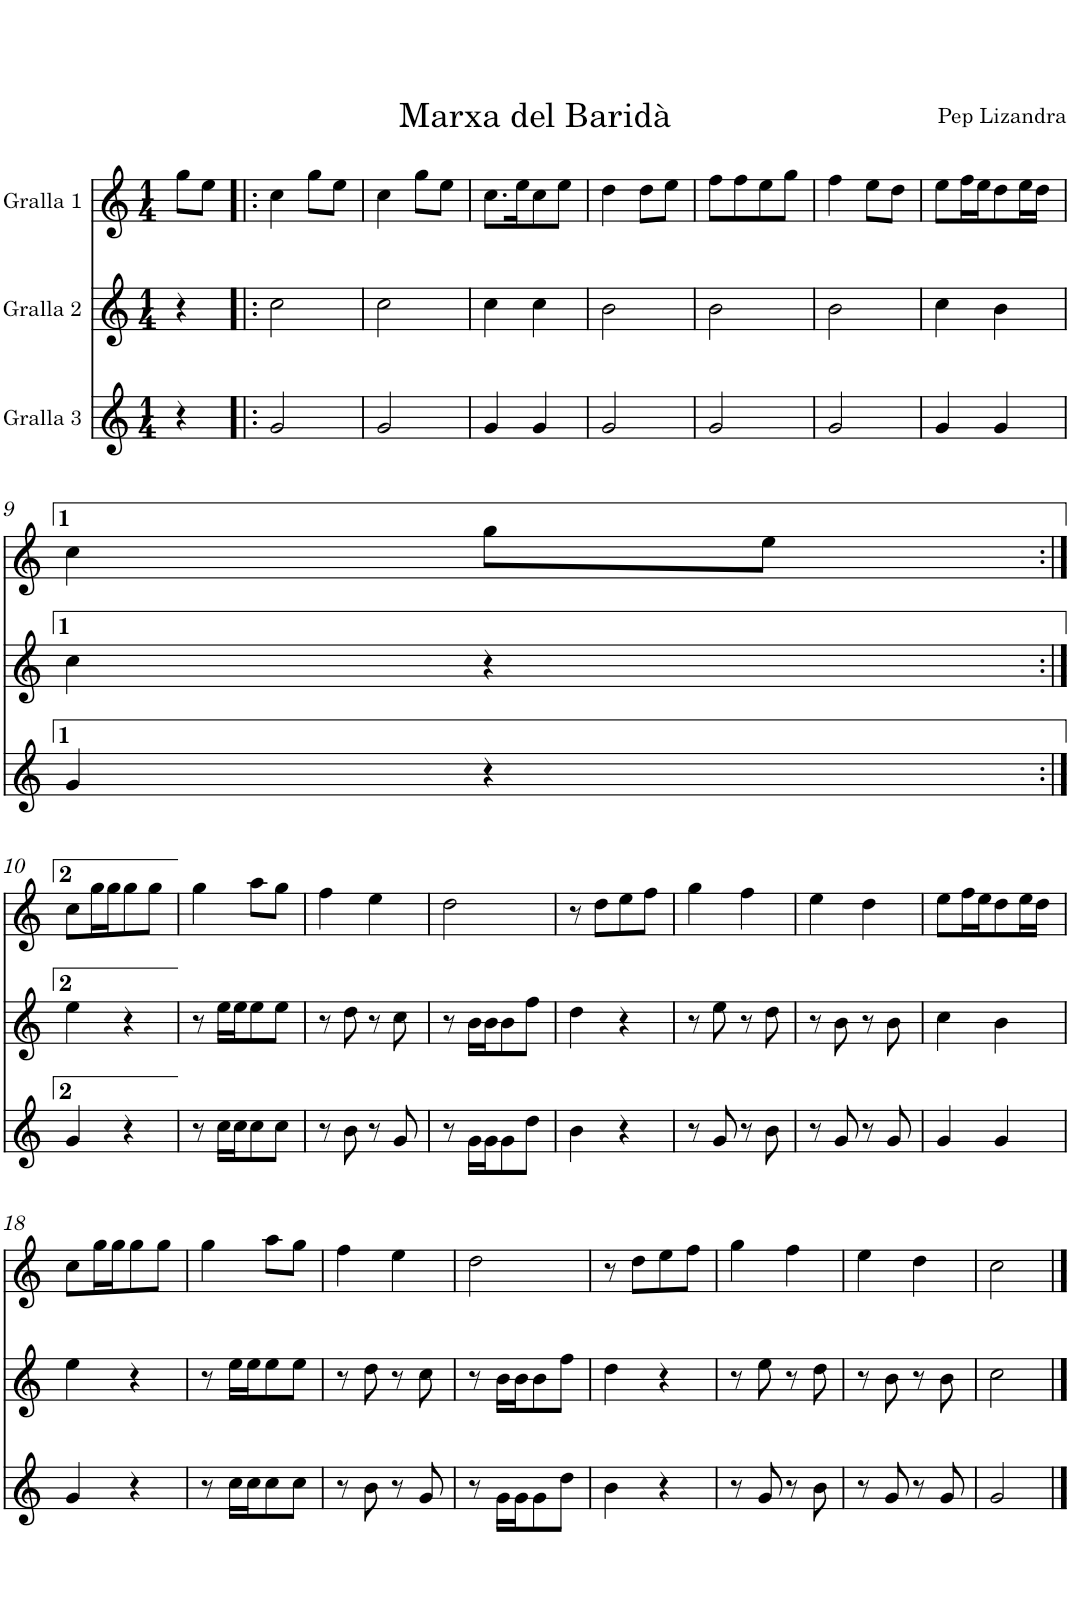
**kern	**kern	**kern
*part3	*part2	*part1
*staff3	*staff2	*staff1
*I"Gralla 3	*I"Gralla 2	*I"Gralla 1
*clefG2	*clefG2	*clefG2
*k[]	*k[]	*k[]
*M1/4	*M1/4	*M1/4
=1	=1	=1
4r	4r	8gg\L
.	.	8ee\J
=2!|:	=2!|:	=2!|:
[4g/	[4cc\	4cc\
4ryy	4ryy	8gg\L
.	.	8ee\J
=3	=3	=3
[4g/	[4cc\	4cc\
4g/]	4cc\]	8gg\L
.	.	8ee\J
=4	=4	=4
4g/	4cc\	8.cc\L
.	.	16ee\K
4g/]	4cc\]	8cc\
.	.	8ee\J
4g/	4cc\	4ryy
=5	=5	=5
[4g/	[4b\	4dd\
4ryy	4ryy	8dd\L
.	.	8ee\J
=6	=6	=6
[4g/	[4b\	8ff\L
.	.	8ff\
4g/]	4b\]	8ee\
.	.	8gg\J
=7	=7	=7
[4g/	[4b\	4ff\
4g/]	4b\]	8ee\L
.	.	8dd\J
=8	=8	=8
4g/	4cc\	8ee\L
.	.	16ff\L
.	.	16ee\J
4g/]	4b\]	8dd\
.	.	16ee\L
.	.	16dd\JJ
4g/	4b\	4ryy
!!LO:LB:g=z
=9	=9	=9
4g/	4cc\	4cc\
4r	4r	8gg\L
.	.	8ee\J
!!LO:LB:g=z
=10:|!	=10:|!	=10:|!
4g/	4ee\	8cc\L
.	.	16gg\L
.	.	16gg\J
4r	4r	8gg\
.	.	8gg\J
=11	=11	=11
8r	8r	4gg\
16cc\LL	16ee\LL	.
16cc\J	16ee\J	.
8cc\	8ee\	8aa\L
8cc\J	8ee\J	8gg\J
=12	=12	=12
8r	8r	4ff\
8b\	8dd\	.
8r	8r	4ee\
8g/	8cc\	.
=13	=13	=13
8r	8r	[4dd\
16g\LL	16b\LL	.
16g\J	16b\J	.
8g\	8b\	4ryy
8dd\J	8ff\J	.
=14	=14	=14
4b\	4dd\	8r
.	.	4dd\]
4r	4r	.
.	.	8dd\L
4ryy	4ryy	8ee\
.	.	8ff\J
=15	=15	=15
8r	8r	4gg\
8g/	8ee\	.
8r	8r	4ff\
8b\	8dd\	.
=16	=16	=16
8r	8r	4ee\
8g/	8b\	.
8r	8r	4dd\
8g/	8b\	.
=17	=17	=17
4g/	4cc\	8ee\L
.	.	16ff\L
.	.	16ee\J
4g/	4b\	8dd\
.	.	16ee\L
.	.	16dd\JJ
!!LO:LB:g=z
=18	=18	=18
4g/	4ee\	8cc\L
.	.	16gg\L
.	.	16gg\J
4r	4r	8gg\
.	.	8gg\J
=19	=19	=19
8r	8r	4gg\
16cc\LL	16ee\LL	.
16cc\J	16ee\J	.
8cc\	8ee\	8aa\L
8cc\J	8ee\J	8gg\J
=20	=20	=20
8r	8r	4ff\
8b\	8dd\	.
8r	8r	4ee\
8g/	8cc\	.
=21	=21	=21
8r	8r	[4dd\
16g\LL	16b\LL	.
16g\J	16b\J	.
8g\	8b\	4ryy
8dd\J	8ff\J	.
=22	=22	=22
4b\	4dd\	8r
.	.	4dd\]
4r	4r	.
.	.	8dd\L
4ryy	4ryy	8ee\
.	.	8ff\J
=23	=23	=23
8r	8r	4gg\
8g/	8ee\	.
8r	8r	4ff\
8b\	8dd\	.
=24	=24	=24
8r	8r	4ee\
8g/	8b\	.
8r	8r	4dd\
8g/	8b\	.
=25	=25	=25
[4g/	[4cc\	[4cc\
==26	==26	==26
4g/]	4cc\]	4cc\]
=	=	=
*-	*-	*-
